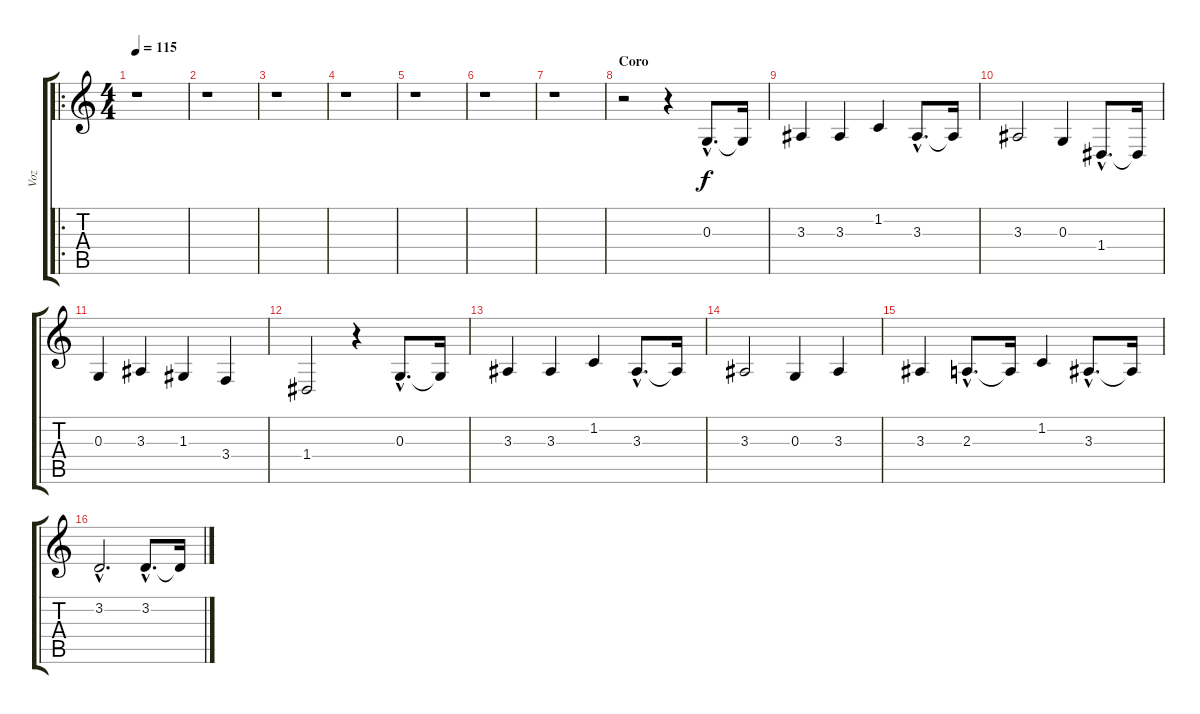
\track ("Voz" "Voz") {instrument choiraahs}
\staff {score tabs}
\tuning (E4 B3 G3 D3 A2 E2) {hide}
\ro
\ts (4 4)
\tempo 115
\clef g2
\ks c
r.1{dy f instrument choiraahs} |
r.1 |
r.1 |
r.1 |
r.1 |
r.1 |
r.1 |
\section ("" "Coro")
r.2 r.4 0.3{hac}.8{d} 0.3{t}.16 |
3.3.4 3.3.4 1.2.4 3.3{hac}.8{d} 3.3{t}.16 |
3.3.2 0.3.4 1.4{hac}.8{d} 1.4{t}.16 |
0.3.4 3.3.4 1.3.4 3.4.4 |
1.4.2 r.4 0.3{hac}.8{d} 0.3{t}.16 |
3.3.4 3.3.4 1.2.4 3.3{hac}.8{d} 3.3{t}.16 |
3.3.2 0.3.4 3.3.4 |
3.3.4 2.3{hac}.8{d} 2.3{t}.16 1.2.4 3.3{hac}.8{d} 3.3{t}.16 |
3.2{hac}.2{d} 3.2{hac}.8{d} 3.2{t}.16
